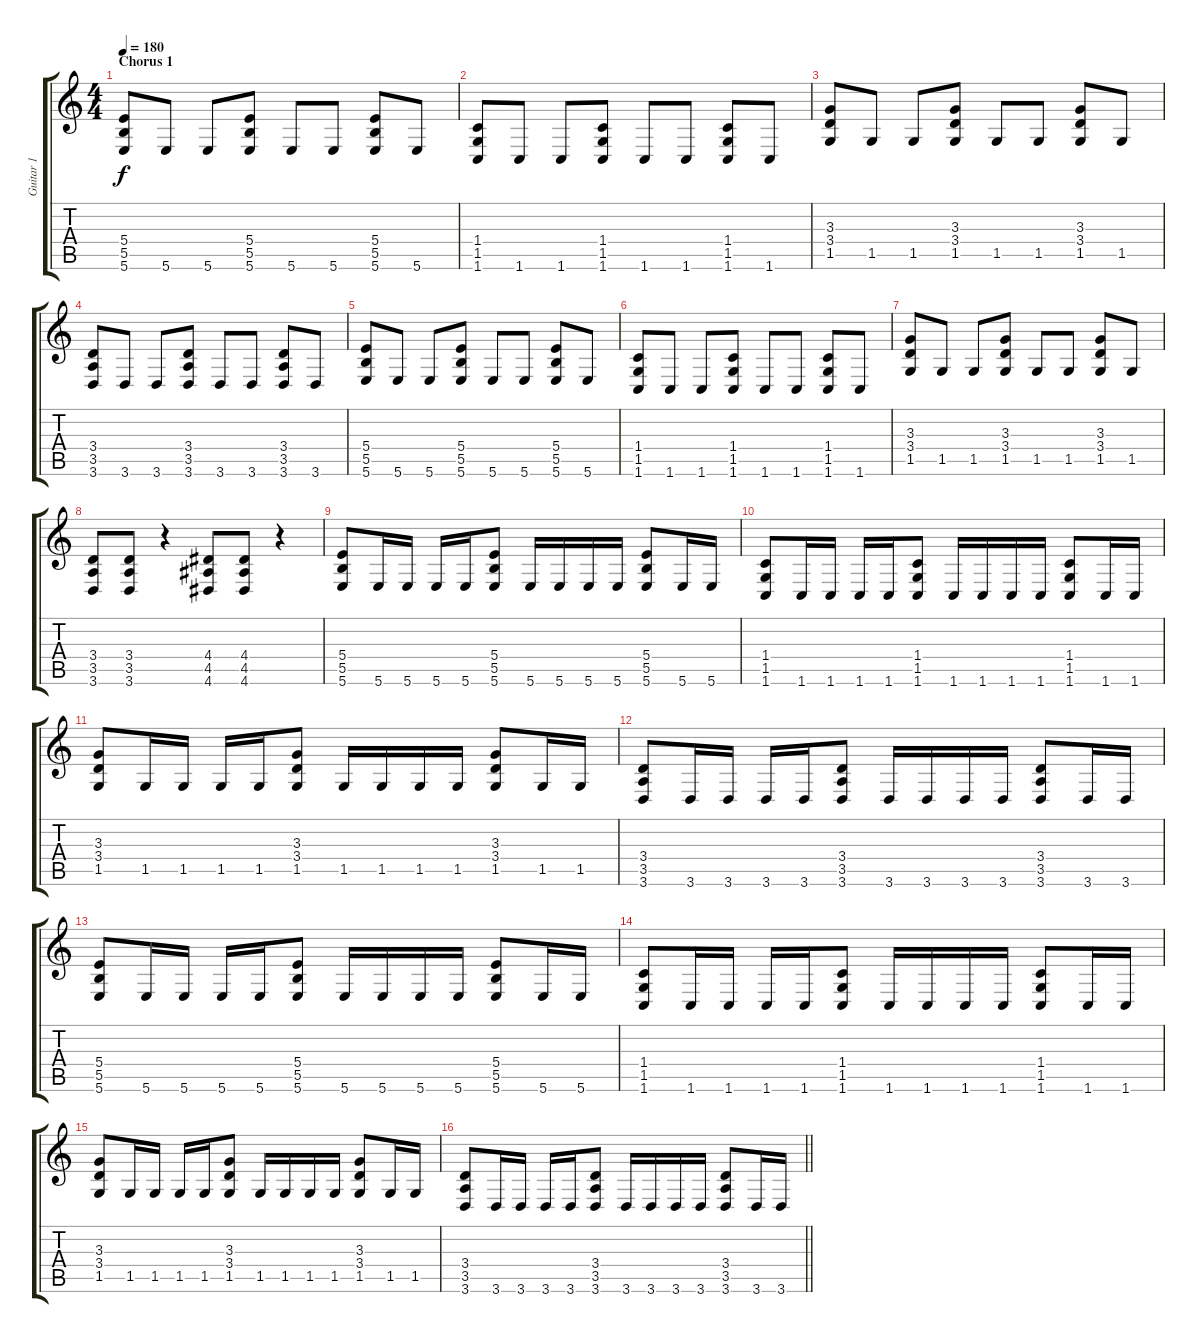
\track ("Guitar 1" "Guitar 1") {instrument distortionguitar}
\staff {score tabs}
\tuning (Db4 Ab3 E3 B2 Gb2 B1) {hide}
\ts (4 4)
\section ("" "Chorus 1")
\tempo 180
\clef g2
\ks c
(5.4 5.5 5.6).8{dy f} 5.6.8 5.6.8 (5.4 5.5 5.6).8 5.6.8 5.6.8 (5.4 5.5 5.6).8 5.6.8 |
(1.4 1.5 1.6).8 1.6.8 1.6.8 (1.4 1.5 1.6).8 1.6.8 1.6.8 (1.4 1.5 1.6).8 1.6.8 |
(3.3 3.4 1.5).8 1.5.8 1.5.8 (3.3 3.4 1.5).8 1.5.8 1.5.8 (3.3 3.4 1.5).8 1.5.8 |
(3.4 3.5 3.6).8 3.6.8 3.6.8 (3.4 3.5 3.6).8 3.6.8 3.6.8 (3.4 3.5 3.6).8 3.6.8 |
(5.4 5.5 5.6).8 5.6.8 5.6.8 (5.4 5.5 5.6).8 5.6.8 5.6.8 (5.4 5.5 5.6).8 5.6.8 |
(1.4 1.5 1.6).8 1.6.8 1.6.8 (1.4 1.5 1.6).8 1.6.8 1.6.8 (1.4 1.5 1.6).8 1.6.8 |
(3.3 3.4 1.5).8 1.5.8 1.5.8 (3.3 3.4 1.5).8 1.5.8 1.5.8 (3.3 3.4 1.5).8 1.5.8 |
(3.4 3.5 3.6).8 (3.4 3.5 3.6).8 r.4 (4.4 4.5 4.6).8 (4.4 4.5 4.6).8 r.4 |
(5.4 5.5 5.6).8 5.6.16 5.6.16 5.6.16 5.6.16 (5.4 5.5 5.6).8 5.6.16 5.6.16 5.6.16 5.6.16 (5.4 5.5 5.6).8 5.6.16 5.6.16 |
(1.4 1.5 1.6).8 1.6.16 1.6.16 1.6.16 1.6.16 (1.4 1.5 1.6).8 1.6.16 1.6.16 1.6.16 1.6.16 (1.4 1.5 1.6).8 1.6.16 1.6.16 |
(3.3 3.4 1.5).8 1.5.16 1.5.16 1.5.16 1.5.16 (3.3 3.4 1.5).8 1.5.16 1.5.16 1.5.16 1.5.16 (3.3 3.4 1.5).8 1.5.16 1.5.16 |
(3.4 3.5 3.6).8 3.6.16 3.6.16 3.6.16 3.6.16 (3.4 3.5 3.6).8 3.6.16 3.6.16 3.6.16 3.6.16 (3.4 3.5 3.6).8 3.6.16 3.6.16 |
(5.4 5.5 5.6).8 5.6.16 5.6.16 5.6.16 5.6.16 (5.4 5.5 5.6).8 5.6.16 5.6.16 5.6.16 5.6.16 (5.4 5.5 5.6).8 5.6.16 5.6.16 |
(1.4 1.5 1.6).8 1.6.16 1.6.16 1.6.16 1.6.16 (1.4 1.5 1.6).8 1.6.16 1.6.16 1.6.16 1.6.16 (1.4 1.5 1.6).8 1.6.16 1.6.16 |
(3.3 3.4 1.5).8 1.5.16 1.5.16 1.5.16 1.5.16 (3.3 3.4 1.5).8 1.5.16 1.5.16 1.5.16 1.5.16 (3.3 3.4 1.5).8 1.5.16 1.5.16 |
\barLineRight lightlight
(3.4 3.5 3.6).8 3.6.16 3.6.16 3.6.16 3.6.16 (3.4 3.5 3.6).8 3.6.16 3.6.16 3.6.16 3.6.16 (3.4 3.5 3.6).8 3.6.16 3.6.16
